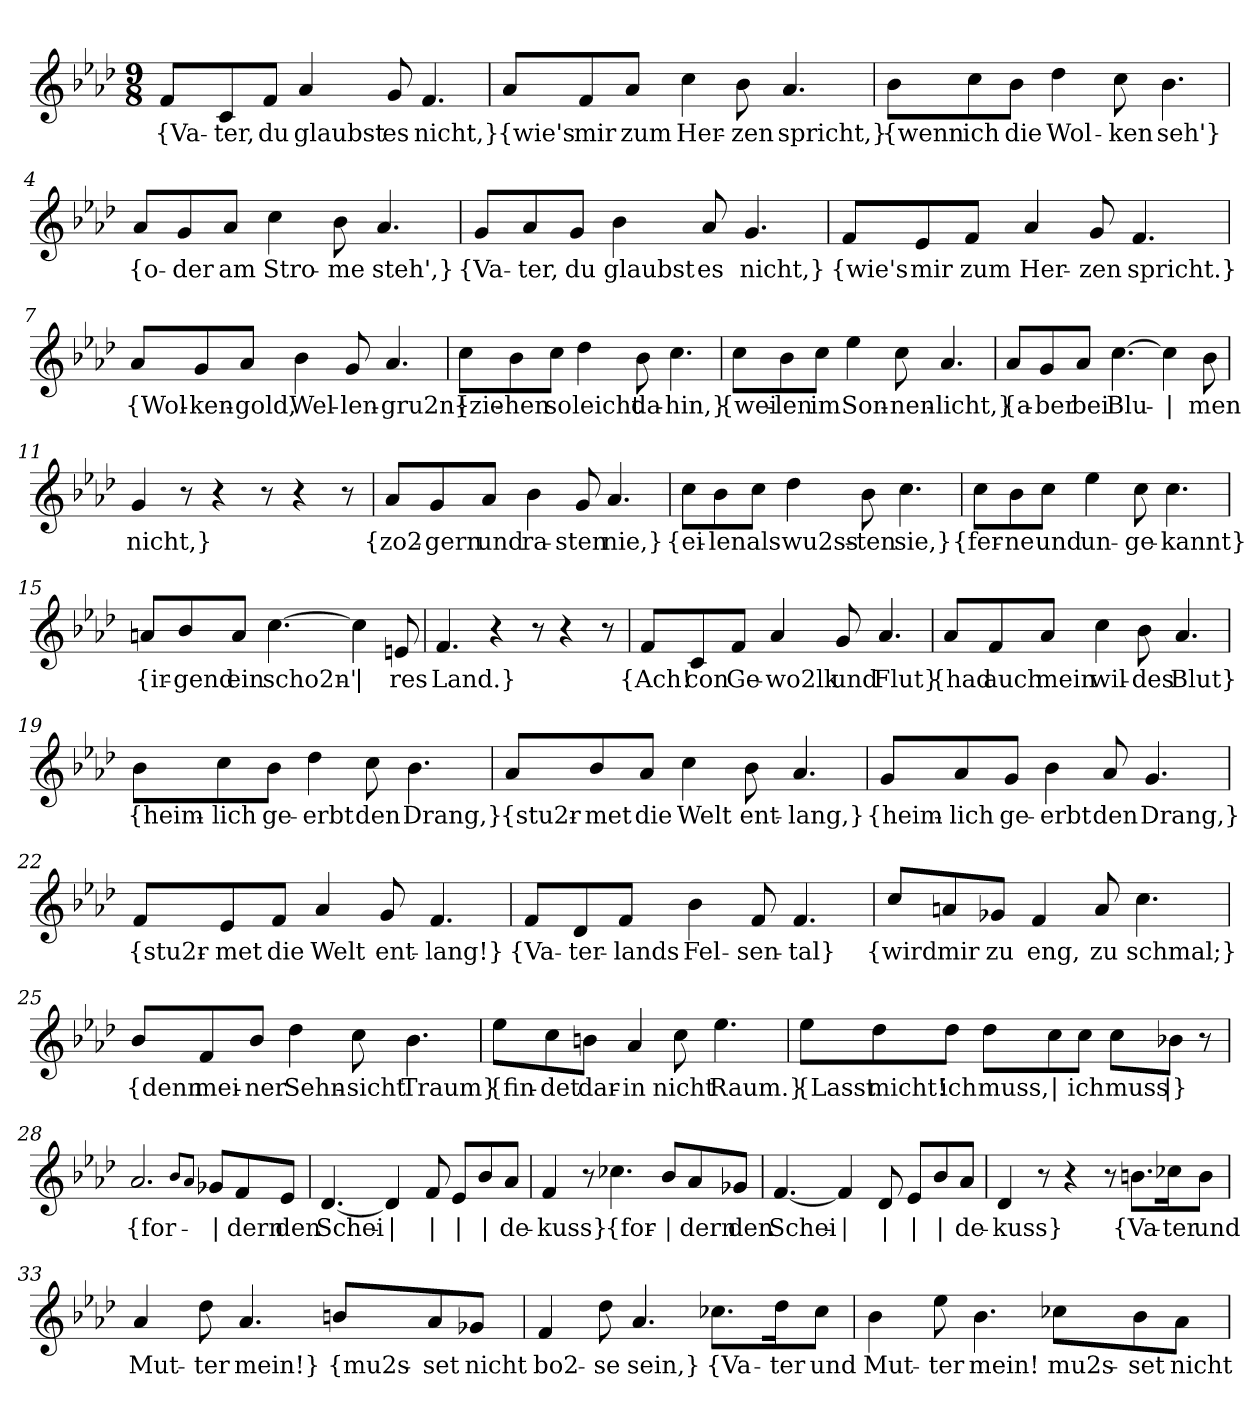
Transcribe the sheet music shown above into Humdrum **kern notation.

**kern	**text
*part1	*part1
*staff1	*staff1
*clefG2	*
*k[b-e-a-d-]	*
*M9/8	*
=1	=1
!	!LO:LY:b
8f/L	{Va-
!	!LO:LY:b
8c/	-ter,
!	!LO:LY:b
8f/J	du
!	!LO:LY:b
4a-/	glaubst
!	!LO:LY:b
8g/	es
!	!LO:LY:b
4.f/	nicht,}
=2	=2
!	!LO:LY:b
8a-/L	{wie's
!	!LO:LY:b
8f/	mir
!	!LO:LY:b
8a-/J	zum
!	!LO:LY:b
4cc\	Her-
!	!LO:LY:b
8b-\	-zen
!	!LO:LY:b
4.a-/	spricht,}
!!LO:LB:g=z
=3	=3
!	!LO:LY:b
8b-\L	{wenn
!	!LO:LY:b
8cc\	ich
!	!LO:LY:b
8b-\J	die
!	!LO:LY:b
4dd-\	Wol-
!	!LO:LY:b
8cc\	-ken
!	!LO:LY:b
4.b-\	seh'}
=4	=4
!	!LO:LY:b
8a-/L	{o-
!	!LO:LY:b
8g/	-der
!	!LO:LY:b
8a-/J	am
!	!LO:LY:b
4cc\	Stro-
!	!LO:LY:b
8b-\	-me
!	!LO:LY:b
4.a-/	steh',}
=5	=5
!	!LO:LY:b
8g/L	{Va-
!	!LO:LY:b
8a-/	-ter,
!	!LO:LY:b
8g/J	du
!	!LO:LY:b
4b-\	glaubst
!	!LO:LY:b
8a-/	es
!	!LO:LY:b
4.g/	nicht,}
!!LO:LB:g=z
=6	=6
!	!LO:LY:b
8f/L	{wie's
!	!LO:LY:b
8e-/	mir
!	!LO:LY:b
8f/J	zum
!	!LO:LY:b
4a-/	Her-
!	!LO:LY:b
8g/	-zen
!	!LO:LY:b
4.f/	spricht.}
=7	=7
!	!LO:LY:b
8a-/L	{Wol-
!	!LO:LY:b
8g/	-ken-
!	!LO:LY:b
8a-/J	-gold,
!	!LO:LY:b
4b-\	Wel-
!	!LO:LY:b
8g/	-len-
!	!LO:LY:b
4.a-/	gru2n}
!!LO:LB:g=z
=8	=8
!	!LO:LY:b
8cc\L	{zie-
!	!LO:LY:b
8b-\	-hen
!	!LO:LY:b
8cc\J	so
!	!LO:LY:b
4dd-\	leicht
!	!LO:LY:b
8b-\	da-
!	!LO:LY:b
4.cc\	-hin,}
=9	=9
!	!LO:LY:b
8cc\L	{wei-
!	!LO:LY:b
8b-\	-len
!	!LO:LY:b
8cc\J	im
!	!LO:LY:b
4ee-\	Son-
!	!LO:LY:b
8cc\	-nen-
!	!LO:LY:b
4.a-/	-licht,}
=10	=10
!	!LO:LY:b
8a-/L	{a-
!	!LO:LY:b
8g/	-ber
!	!LO:LY:b
8a-/J	bei
!	!LO:LY:b
[4.cc\	Blu-
!	!LO:LY:b
4cc\]	|
!	!LO:LY:b
8b-\	-men
!!LO:LB:g=z
=11	=11
!	!LO:LY:b
4g/	nicht,}
8r	.
4r	.
8r	.
4r	.
8r	.
=12	=12
!	!LO:LY:b
8a-/L	{zo2-
!	!LO:LY:b
8g/	-gern
!	!LO:LY:b
8a-/J	und
!	!LO:LY:b
4b-\	ra-
!	!LO:LY:b
8g/	-sten
!	!LO:LY:b
4.a-/	nie,}
=13	=13
!	!LO:LY:b
8cc\L	{ei-
!	!LO:LY:b
8b-\	-len
!	!LO:LY:b
8cc\J	als
!	!LO:LY:b
4dd-\	wu2ss-
!	!LO:LY:b
8b-\	-ten
!	!LO:LY:b
4.cc\	sie,}
!!LO:LB:g=z
=14	=14
!	!LO:LY:b
8cc\L	{fer-
!	!LO:LY:b
8b-\	-ne
!	!LO:LY:b
8cc\J	und
!	!LO:LY:b
4ee-\	un-
!	!LO:LY:b
8cc\	-ge-
!	!LO:LY:b
4.cc\	-kannt}
=15	=15
!	!LO:LY:b
8an/L	{ir-
!	!LO:LY:b
8b-/	-gend
!	!LO:LY:b
8a/J	ein
!	!LO:LY:b
[4.cc\	scho2n'-
!	!LO:LY:b
4cc\]	|
!	!LO:LY:b
8en/	-res
=16	=16
!	!LO:LY:b
4.f/	Land.}
4r	.
8r	.
4r	.
8r	.
!!LO:LB:g=z
=17	=17
!	!LO:LY:b
8f/L	{Ach!
!	!LO:LY:b
8c/	con
!	!LO:LY:b
8f/J	Ge-
!	!LO:LY:b
4a-/	-wo2lk
!	!LO:LY:b
8g/	und
!	!LO:LY:b
4.a-/	Flut}
=18	=18
!	!LO:LY:b
8a-/L	{had
!	!LO:LY:b
8f/	auch
!	!LO:LY:b
8a-/J	mein
!	!LO:LY:b
4cc\	wil-
!	!LO:LY:b
8b-\	-des
!	!LO:LY:b
4.a-/	Blut}
!!LO:LB:g=z
=19	=19
!	!LO:LY:b
8b-\L	{heim-
!	!LO:LY:b
8cc\	-lich
!	!LO:LY:b
8b-\J	ge-
!	!LO:LY:b
4dd-\	-erbt
!	!LO:LY:b
8cc\	den
!	!LO:LY:b
4.b-\	Drang,}
=20	=20
!	!LO:LY:b
8a-/L	{stu2r-
!	!LO:LY:b
8b-/	-met
!	!LO:LY:b
8a-/J	die
!	!LO:LY:b
4cc\	Welt
!	!LO:LY:b
8b-\	ent-
!	!LO:LY:b
4.a-/	-lang,}
!!LO:LB:g=z
=21	=21
!	!LO:LY:b
8g/L	{heim-
!	!LO:LY:b
8a-/	-lich
!	!LO:LY:b
8g/J	ge-
!	!LO:LY:b
4b-\	-erbt
!	!LO:LY:b
8a-/	den
!	!LO:LY:b
4.g/	Drang,}
=22	=22
!	!LO:LY:b
8f/L	{stu2r-
!	!LO:LY:b
8e-/	-met
!	!LO:LY:b
8f/J	die
!	!LO:LY:b
4a-/	Welt
!	!LO:LY:b
8g/	ent-
!	!LO:LY:b
4.f/	-lang!}
!!LO:LB:g=z
=23	=23
!	!LO:LY:b
8f/L	{Va-
!	!LO:LY:b
8d-/	-ter-
!	!LO:LY:b
8f/J	-lands
!	!LO:LY:b
4b-\	Fel-
!	!LO:LY:b
8f/	-sen-
!	!LO:LY:b
4.f/	-tal}
=24	=24
!	!LO:LY:b
8cc/L	{wird
!	!LO:LY:b
8an/	mir
!	!LO:LY:b
8g-X/J	zu
!	!LO:LY:b
4f/	eng,
!	!LO:LY:b
8a/	zu
!	!LO:LY:b
4.cc\	schmal;}
!!LO:PB:g=z
=25	=25
!	!LO:LY:b
8b-/L	{denn
!	!LO:LY:b
8f/	mei-
!	!LO:LY:b
8b-/J	-ner
!	!LO:LY:b
4dd-\	Sehn-
!	!LO:LY:b
8cc\	-sicht
!	!LO:LY:b
4.b-\	Traum}
=26	=26
!	!LO:LY:b
8ee-\L	{fin-
!	!LO:LY:b
8cc\	-det
!	!LO:LY:b
8bn\J	dar-
!	!LO:LY:b
4a-/	-in
!	!LO:LY:b
8cc\	nicht
!	!LO:LY:b
4.ee-\	Raum.}
!!LO:LB:g=z
=27	=27
!	!LO:LY:b
8ee-\L	{Lasst
!	!LO:LY:b
8dd-\	micht!
!	!LO:LY:b
8dd-\J	ich
!	!LO:LY:b
8dd-\L	muss,
!	!LO:LY:b
8cc\	|
!	!LO:LY:b
8cc\J	ich
!	!LO:LY:b
8cc\L	muss
!	!LO:LY:b
8b-X\J	|}
8r	.
=28	=28
!	!LO:LY:b
2.a-/	{for-
8qb-/L	.
8qa-/J	.
!	!LO:LY:b
8g-X/L	|
!	!LO:LY:b
8f/	-dern
!	!LO:LY:b
8e-/J	den
=29	=29
!	!LO:LY:b
[4.d-/	Schei-
!	!LO:LY:b
4d-/]	|
!	!LO:LY:b
8f/	|
!	!LO:LY:b
8e-/L	|
!	!LO:LY:b
8b-/	|
!	!LO:LY:b
8a-/J	-de-
!!LO:LB:g=z
=30	=30
!	!LO:LY:b
4f/	-kuss}
8r	.
!	!LO:LY:b
4.cc-X\	{for-
!	!LO:LY:b
8b-/L	|
!	!LO:LY:b
8a-/	-dern
!	!LO:LY:b
8g-X/J	den
=31	=31
!	!LO:LY:b
[4.f/	Schei-
!	!LO:LY:b
4f/]	|
!	!LO:LY:b
8d-/	|
!	!LO:LY:b
8e-/L	|
!	!LO:LY:b
8b-/	|
!	!LO:LY:b
8a-/J	-de-
=32	=32
!	!LO:LY:b
4d-/	-kuss}
8r	.
4r	.
8r	.
!	!LO:LY:b
8.bn\L	{Va-
!	!LO:LY:b
16cc-X\K	-ter
!	!LO:LY:b
8b\J	und
!!LO:LB:g=z
=33	=33
!	!LO:LY:b
4a-/	Mut-
!	!LO:LY:b
8dd-\	-ter
!	!LO:LY:b
4.a-/	mein!}
!	!LO:LY:b
8bn/L	{mu2s-
!	!LO:LY:b
8a-/	-set
!	!LO:LY:b
8g-X/J	nicht
=34	=34
!	!LO:LY:b
4f/	bo2-
!	!LO:LY:b
8dd-\	-se
!	!LO:LY:b
4.a-/	sein,}
!	!LO:LY:b
8.cc-X\L	{Va-
!	!LO:LY:b
16dd-\K	-ter
!	!LO:LY:b
8cc-\J	und
!!LO:LB:g=z
=35	=35
!	!LO:LY:b
4b-\	Mut-
!	!LO:LY:b
8ee-\	-ter
!	!LO:LY:b
4.b-\	mein!
!	!LO:LY:b
8cc-X\L	mu2s-
!	!LO:LY:b
8b-\	-set
!	!LO:LY:b
8a-\J	nicht
=	=
*-	*-
